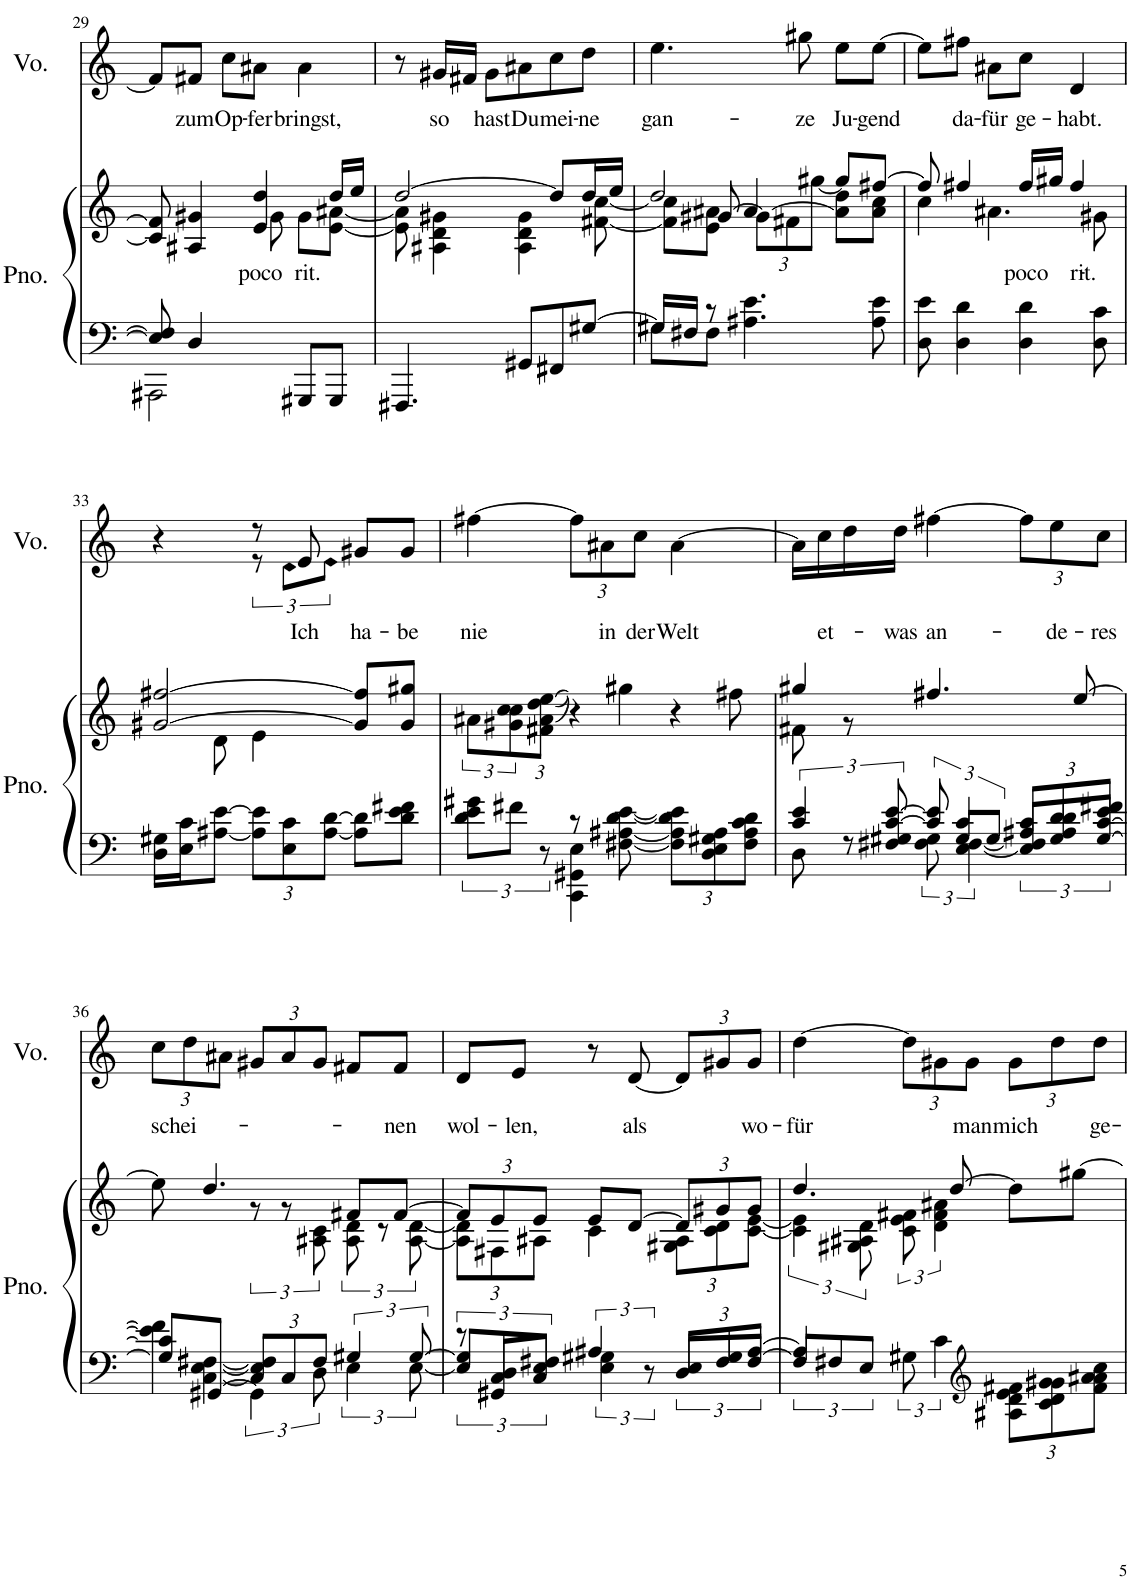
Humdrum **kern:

**kern	**kern	**text	**kern	**text
*part2	*part2	*part2	*part1	*part1
*staff3	*staff2	*staff2	*staff1	*staff1
*I"Piano	*	*	*I"Voz	*
*I'Pno.	*	*	*I'Vo.	*
!!LO:PB:g=z
*clefF4	*clefG2	*	*clefG2	*
*k[]	*k[]	*	*k[]	*
*M3/4	*M3/4	*	*M3/4	*
=29	=29	=29	=29	=29
*^	*^	*	*	*
8E/] 8F#/]	2AAA#X\	8c/] 8f#/]	4.ryy	.	8f#/L]	.
!	!	!	!	!	!	!LO:LY:b
4D/	.	4A#X/ 4g#X/	.	.	8f#X/J	zum
!	!	!	!	!	!	!LO:LY:b
.	.	.	.	.	8cc\L	Op-
!	!	!	!	!LO:LY:b	!	!LO:LY:b
8ryy	.	4e/ 4dd/	8g#\	poco	8a#X\J	-fer
!	!	!	!	!LO:LY:b	!	!LO:LY:b
8GGG#X/L	4ryy	.	8g#\L	rit.	4a#\	bringst,
8GGG#/J	.	16dd/LL	[8e\ [8a#X\J	.	.	.
.	.	16ee/JJ	.	.	.	.
*v	*v	*	*	*	*	*
=30	=30	=30	=30	=30	=30
4.FFF#X/	[2dd/	8e\] 8a#\]	.	8r	.
!	!	!	!	!	!LO:LY:b
.	.	4A#X\ 4d\ 4g#X\	.	16g#X/LL	so
.	.	.	.	16f#X/JJ	.
!	!	!	!	!	!LO:LY:b
.	.	.	.	8g#\L	hast
!	!	!	!	!	!LO:LY:b
8GG#X/L	.	4A#\ 4d\ 4g#\	.	8a#X\	Du
!	!	!	!	!	!LO:LY:b
8FF#X/	8dd/L]	.	.	8cc\	mei-
!	!	!	!	!	!LO:LY:b
[8G#X/J	16dd/L	[8f#X\ [8cc\	.	8dd\J	-ne
.	16ee/JJ	.	.	.	.
=31	=31	=31	=31	=31	=31
*^	*	*^	*	*	*
!	!	!	!	!	!	!	!LO:LY:b
16G#/LL]	8G#X\L	8ryy	8f#\] 8cc\]L	2dd/	.	4.ee\	gan-
16F#X/JJ	.	.	.	.	.	.	.
8r	8F#\J	[8g#X/	8e\ 8a#X\J	.	.	.	.
*	*	*Xbrackettup	*	*	*	*	*
4.A#X\ 4.e\	2ryy	12g#\L]	[4a#/	.	.	.	.
.	.	12f#X\	.	.	.	.	.
!	!	!	!	!	!	!	!LO:LY:b
.	.	.	.	.	.	8gg#X\	-ze
.	.	[12gg#X\J	.	.	.	.	.
!	!	!	!	!	!	!	!LO:LY:b
.	.	8gg#/L]	8a#\] 8dd\L	4ryy	.	8ee\L	Ju-
!	!	!	!	!	!	!	!LO:LY:b
8A#\ 8e\	.	[8ff#X/J	8a#\ 8cc\J	.	.	[8ee\J	-gend
*v	*v	*	*	*	*	*	*
*	*	*v	*v	*	*	*
=32	=32	=32	=32	=32	=32
8D\ 8e\	8ff#/]	4cc\	.	8ee\L]	.
!	!	!	!	!	!LO:LY:b
4D\ 4d\	4ff#X/	.	.	8ff#X\J	da-
!	!	!	!	!	!LO:LY:b
.	.	4.a#X\	.	8a#X\L	-für
!	!	!	!LO:LY:b	!	!LO:LY:b
4D\ 4d\	16ff#/LL	.	poco	8cc\J	ge-
.	16gg#X/JJ	.	.	.	.
!	!	!	!LO:LY:b	!	!LO:LY:b
.	4ff#/	.	rit.-	4d/	-habt.
8D\ 8c\	.	8g#X\	.	.	.
!!LO:LB:g=z
=33	=33	=33	=33	=33	=33
*	*	*	*	*^	*
16D\ 16G#X\LL	[2g#X/ [2ff#X/	8ryy	.	4r	4ryy	.
16E\ 16c\J	.	.	.	.	.	.
[8A#X\ [8e\J	.	8d\	.	.	.	.
*Xbrackettup	*	*	*	*	*	*
12A#\] 12e\]L	.	4e\	.	8r	12r	.
12E\ 12c\	.	.	.	.	12d\L	.
!	!	!	!	!	!	!LO:LY:b
.	.	.	.	8e/	.	Ich
[12A#\ [12d\J	.	.	.	.	12e\J	.
!	!	!	!	!	!	!LO:LY:b
8A#\] 8d\]L	8g#/] 8ff#/]L	4ryy	.	8g#X/L	4ryy	ha-
!	!	!	!	!	!	!LO:LY:b
8d\ 8e\ 8f#X\J	8g#/ 8gg#X/J	.	.	8g#/J	.	-be
*	*v	*v	*	*	*	*
*	*	*	*v	*v	*
=34	=34	=34	=34	=34
*brackettup	*brackettup	*	*	*
*^	*	*	*	*
!	!	!	!	!	!LO:LY:b
12d\ 12e\ 12g#X\L	4ryy	12a#X\L	.	[4ff#X\	nie
12f#X\J	.	12g#X\ 12cc\ 12cc\	.	.	.
12r	.	12f#X\ [12a#\ [12dd\ [12ee\J	.	.	.
*	*	*	*	*Xbrackettup	*
8r	4CC\ 4GG#X\ 4E\	4r	.	12ff#\L]	.
!	!	!	!	!	!LO:LY:b
.	.	.	.	12a#X\	in
[8F#X\ [8A#X\ [8d\ [8e\	.	.	.	.	.
!	!	!	!	!	!LO:LY:b
.	.	.	.	12cc\J	der
*Xbrackettup	*	*	*	*	*
!	!	!	!	!	!LO:LY:b
12F#\] 12A#\] 12d\] 12e\]L	4.ryy	4gg#X\	.	[4a#\	Welt
12D\ 12E\ 12G#X\ 12A#\	.	.	.	.	.
12F#\ 12A#\ 12c\ 12d\J	.	.	.	.	.
4.ryy	.	4r	.	4.ryy	.
.	4ryy	.	.	.	.
.	.	8ff#X\	.	.	.
*v	*v	*	*	*	*
=35	=35	=35	=35	=35
*brackettup	*	*	*	*
*^	*^	*	*	*
*	*^	*	*	*	*	*
6c/ 6e/	3ryy	8D\	4gg#X/	8f#X\	.	16a#\LL]	.
!	!	!	!	!	!	!	!LO:LY:b
.	.	.	.	.	.	16cc\	et-
.	.	8r	.	8r	.	16dd\	.
12F#X/ 12G#X/ [12c/ [12e/	.	.	.	.	.	.	.
!	!	!	!	!	!	!	!LO:LY:b
.	.	.	.	.	.	16dd\JJ	-was
!	!	!	!	!	!	!	!LO:LY:b
12c/] 12e/]	.	12F#\ 12G#\	4.ff#X/	2ryy	.	[4ff#X\	an-
12G#/L	4c/	[4E\ [4F#\	.	.	.	.	.
12G#/J	.	.	.	.	.	.	.
*Xbrackettup	*	*	*	*	*	*	*
12A#X/ 12c/L	.	.	.	.	.	12ff#\L]	.
!	!	!	!	!	!	!	!LO:LY:b
12d/ 12d/	6ryy	12G#/ 12A#/	.	.	.	12ee\	-de-
.	.	.	[8ee/	.	.	.	.
!	!	!	!	!	!	!	!LO:LY:b
[12e/ [12f#X/J	.	[12G#/ [12c/J	.	.	.	12cc\J	-res
!!LO:LB:g=z
=36	=36	=36	=36	=36	=36	=36	=36
!	!	!	!	!	!	!	!LO:LY:b
*	*v	*v	*	*	*	*	*
8e\] 8f#\]L	8G#/] 8c/]L	8ee\]	4ryy	.	12cc\L	schei-
.	.	.	.	.	12dd\	.
[8C\ [8E\ [8F#X\J	[8GG#X/J	4.dd/	.	.	.	.
.	.	.	.	.	12a#X\J	.
*	*brackettup	*	*	*	*	*
12C/] 12E/] 12F#/]L	6GG#\]	.	12r	.	12g#X/L	.
12C/	.	.	12r	.	12a#/	.
12F#/J	12D\	.	12A#X\ 12c\	.	12g#/J	.
6G#X/	6E\	8f#X/L	12A#\ 12d\	.	8f#X/L	.
.	.	.	12r	.	.	.
!	!	!	!	!	!	!LO:LY:b
.	.	[8f#/J	.	.	8f#/J	-nen
[12G#/	[12E\	.	[12A#\ [12d\	.	.	.
=37	=37	=37	=37	=37	=37	=37
*	*	*Xbrackettup	*	*	*	*
!	!	!	!	!	!	!LO:LY:b
12r	12E/] 12G#/]L	12f#/L]	12A#\] 12d\]L	.	8d/L	wol-
12D/L	12GG#X/ 12C/	12e/	12F#X\	.	.	.
!	!	!	!	!	!	!LO:LY:b
.	.	.	.	.	8e/J	-len,
12F#X/J	12C/ 12E/J	12e/J	12A#X\J	.	.	.
6A#X/	6E\ 6G#X\	8e/L	4c\	.	8r	.
!	!	!	!	!	!	!LO:LY:b
.	.	[8d/J	.	.	[8d/	als
12r	12ryy	.	.	.	.	.
*Xbrackettup	*brackettup	*	*	*	*	*
12E/L	12D/L	12d/L]	12G#X\ 12A#\L	.	12d/L]	.
12G#/	12F#/	12g#X/	12c\ 12d\	.	12g#X/	.
!	!	!	!	!	!	!LO:LY:b
[12A#/J	[12F#/J	12g#/J	[12c\ [12e\J	.	12g#/J	wo-
=38	=38	=38	=38	=38	=38	=38
*	*	*brackettup	*	*	*	*
!	!	!	!	!	!	!LO:LY:b
12F#/L]	4A#/]	6c\] 6e\]	4.dd/	.	[4dd\	-für
12F#X/	.	.	.	.	.	.
12E/J	.	12G#X\ 12A#X\ 12d\	.	.	.	.
8ryy	12G#X\	12c\ 12e\ 12f#X\	.	.	12dd\L]	.
.	6c\	6d\ 6f#\ 6a#X\	.	.	12g#X\	.
4.ryy	.	.	[8dd/	.	.	.
!	!	!	!	!	!	!LO:LY:b
.	.	.	.	.	12g#\J	man
*clefG2	*	*	*	*	*	*
*	*Xbrackettup	*	*	*	*	*
!	!	!	!	!	!	!LO:LY:b
.	12A#X\ 12d\ 12e\ 12f#X\L	8dd\L]	4ryy	.	12g#\L	mich
.	12c\ 12d\ 12g#X\ 12g#\	.	.	.	12dd\	.
.	.	[8gg#X\J	.	.	.	.
!	!	!	!	!	!	!LO:LY:b
.	12f#\ 12a#X\ 12a#\ 12cc\J	.	.	.	12dd\J	ge-
*v	*v	*	*	*	*	*
*	*v	*v	*	*	*
=	=	=	=	=
*-	*-	*-	*-	*-
